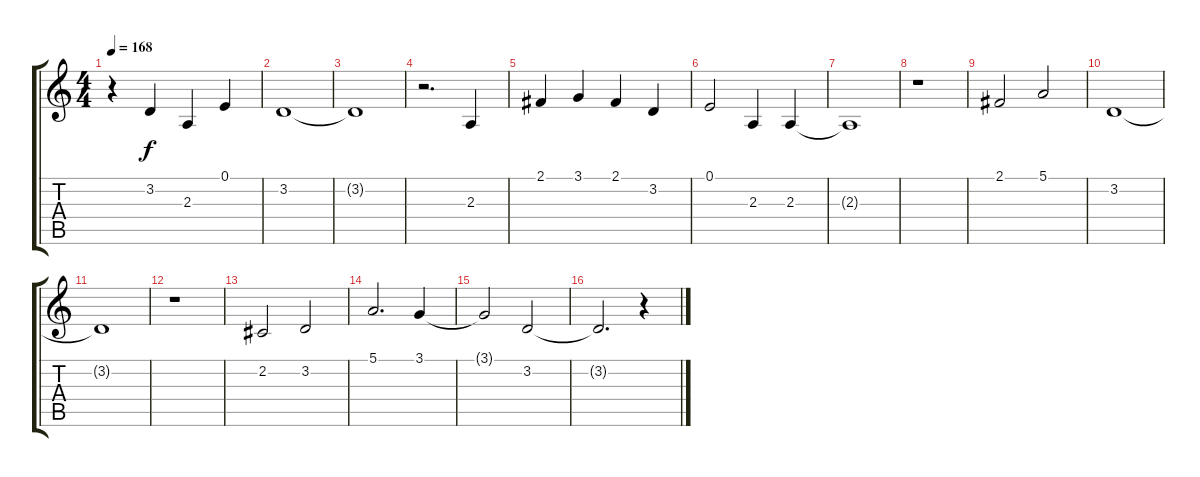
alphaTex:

\track "" {instrument clarinet}
\staff {score tabs}
\tuning (E4 B3 G3 D3 A2 E2) {hide}
\ts (4 4)
\tempo 168
\clef g2
\ks c
r.4{dy f} 3.2.4 2.3.4 0.1.4 |
3.2.1 |
3.2{t}.1 |
r.2{d} 2.3.4 |
2.1.4 3.1.4 2.1.4 3.2.4 |
0.1.2 2.3.4 2.3.4 |
2.3{t}.1 |
r.1 |
2.1.2 5.1.2 |
3.2.1 |
3.2{t}.1 |
r.1 |
2.2.2 3.2.2 |
5.1.2{d} 3.1.4 |
3.1{t}.2 3.2.2 |
3.2{t}.2{d} r.4
